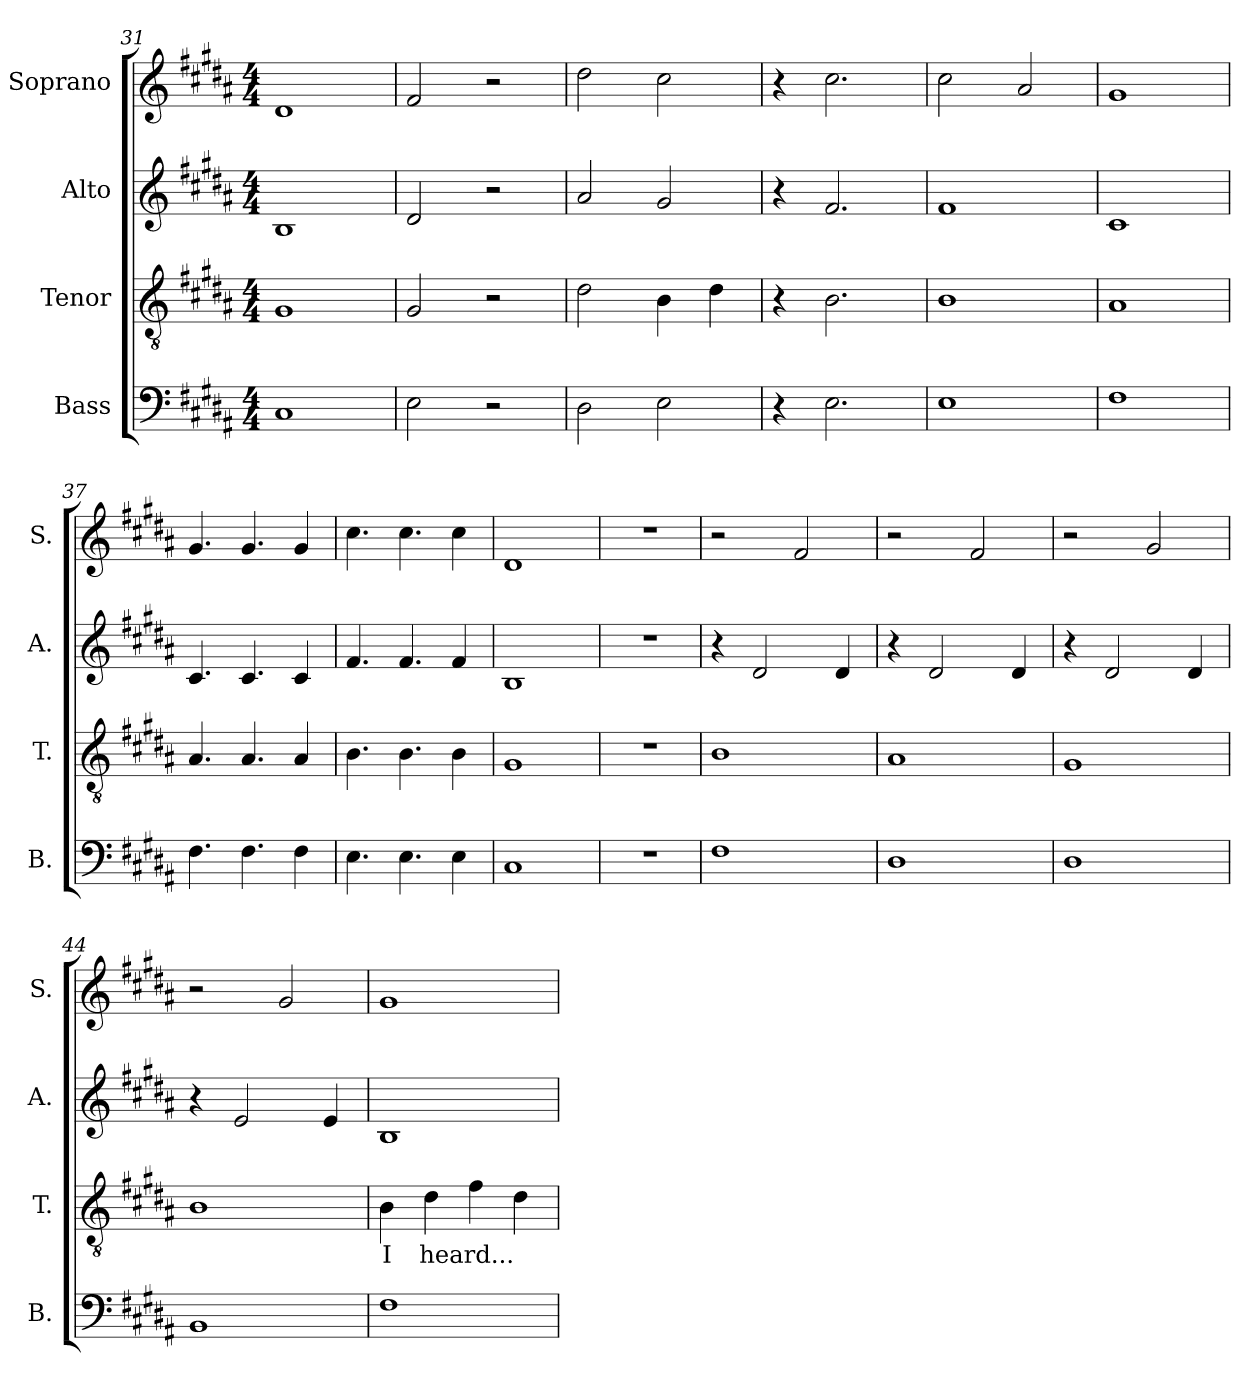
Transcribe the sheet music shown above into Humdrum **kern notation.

**kern	**kern	**text	**kern	**kern
*part4	*part3	*part3	*part2	*part1
*staff4	*staff3	*staff3	*staff2	*staff1
*I"Bass	*I"Tenor	*	*I"Alto	*I"Soprano
*I'B.	*I'T.	*	*I'A.	*I'S.
*clefF4	*clefGv2	*	*clefG2	*clefG2
*k[f#c#g#d#a#]	*k[f#c#g#d#a#]	*	*k[f#c#g#d#a#]	*k[f#c#g#d#a#]
*M4/4	*M4/4	*	*M4/4	*M4/4
=31	=31	=31	=31	=31
1C#	1G#	.	1B	1d#
=32	=32	=32	=32	=32
2E\	2G#/	.	2d#/	2f#/
2r	2r	.	2r	2r
=33	=33	=33	=33	=33
2D#\	2d#\	.	2a#/	2dd#\
2E\	4B\	.	2g#/	2cc#\
.	4d#\	.	.	.
=34	=34	=34	=34	=34
4r	4r	.	4r	4r
2.E\	2.B\	.	2.f#/	2.cc#\
=35	=35	=35	=35	=35
1E	1B	.	1f#	2cc#\
.	.	.	.	2a#/
=36	=36	=36	=36	=36
1F#	1A#	.	1c#	1g#
=37	=37	=37	=37	=37
4.F#\	4.A#/	.	4.c#/	4.g#/
4.F#\	4.A#/	.	4.c#/	4.g#/
4F#\	4A#/	.	4c#/	4g#/
!!LO:LB:g=z
=38	=38	=38	=38	=38
4.E\	4.B\	.	4.f#/	4.cc#\
4.E\	4.B\	.	4.f#/	4.cc#\
4E\	4B\	.	4f#/	4cc#\
=39	=39	=39	=39	=39
1C#	1G#	.	1B	1d#
=40	=40	=40	=40	=40
1r	1r	.	1r	1r
=41	=41	=41	=41	=41
1F#	1B	.	4r	2r
.	.	.	2d#/	.
.	.	.	.	2f#/
.	.	.	4d#/	.
=42	=42	=42	=42	=42
1D#	1A#	.	4r	2r
.	.	.	2d#/	.
.	.	.	.	2f#/
.	.	.	4d#/	.
=43	=43	=43	=43	=43
1D#	1G#	.	4r	2r
.	.	.	2d#/	.
.	.	.	.	2g#/
.	.	.	4d#/	.
=44	=44	=44	=44	=44
1BB	1B	.	4r	2r
.	.	.	2e/	.
.	.	.	.	2g#/
.	.	.	4e/	.
=45	=45	=45	=45	=45
!	!	!LO:LY:b	!	!
1F#	4B\	I	1B	1g#
!	!	!LO:LY:b	!	!
.	4d#\	heard...	.	.
.	4f#\	.	.	.
.	4d#\	.	.	.
=	=	=	=	=
*-	*-	*-	*-	*-
